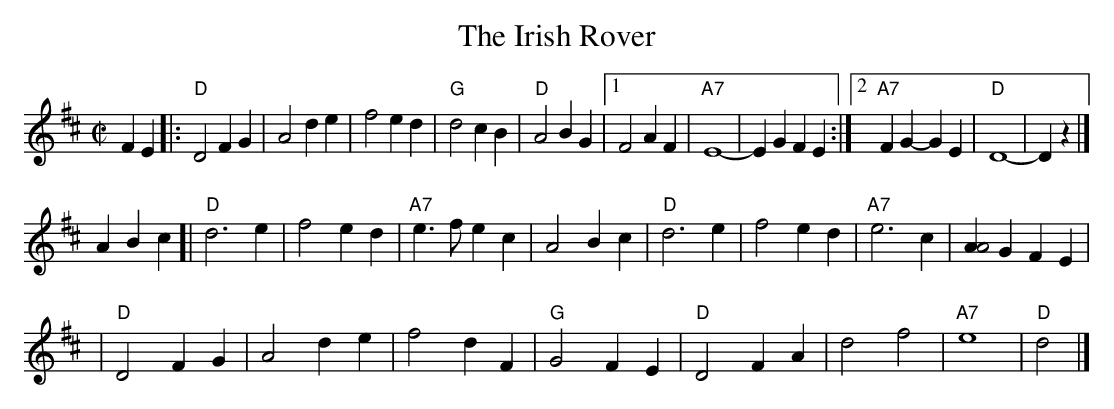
X:1
T: The Irish Rover
M: C|
L: 1/4
K: D
 FE |: "D"D2 FG | A2 de | f2 ed | "G"d2 cB | "D"A2 BG |1 F2 AF | "A7"E4- | EG FE :|2 "A7"FG- GE | "D"D4- | Dz |]
ABc [| "D"d3 e | f2 ed | "A7"e>f ec | A2 Bc | "D"d3 e | f2 ed | "A7"e3 c | [AA2]G FE |
     | "D"D2 FG | A2 de | f2 dF | "G"G2 FE | "D"D2 FA | d2 f2 | "A7"e4 | "D"d2 |]
